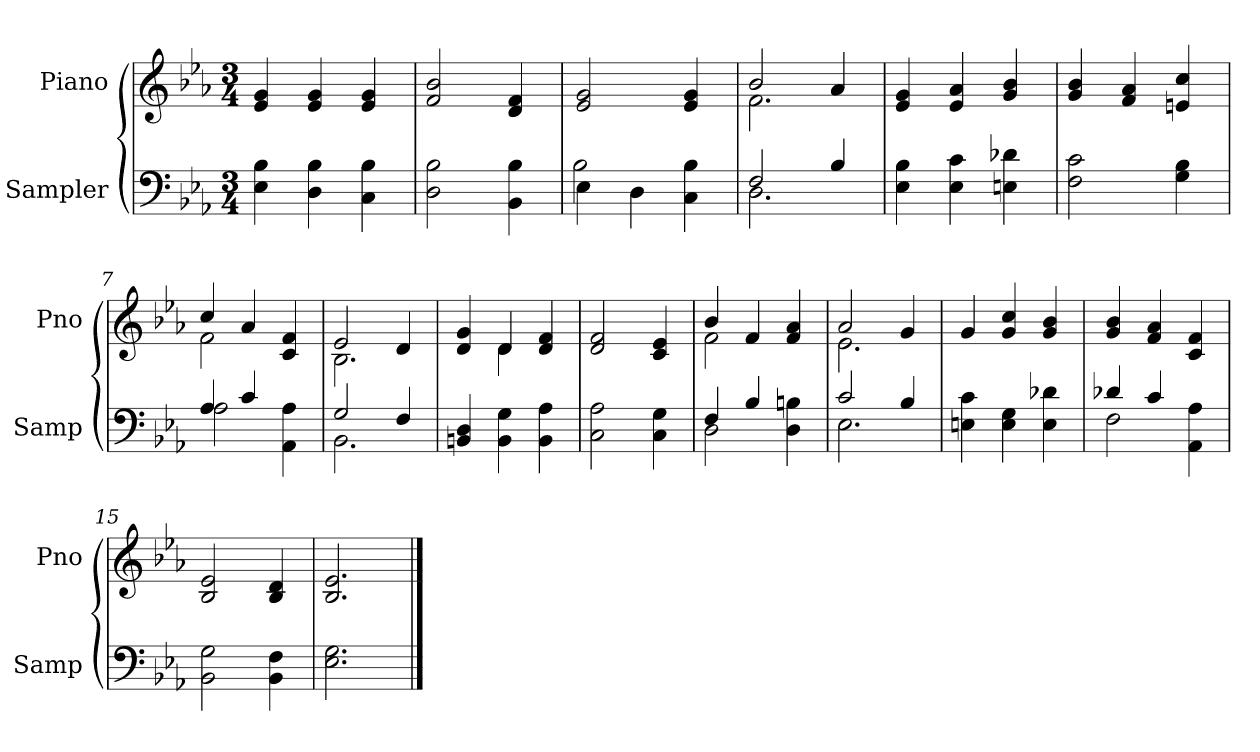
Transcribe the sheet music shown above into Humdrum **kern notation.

**kern	**kern
*part2	*part1
*staff2	*staff1
*I"Sampler	*I"Piano
*I'Samp	*I'Pno
*clefF4	*clefG2
*k[b-e-a-]	*k[b-e-a-]
*E-:	*E-:
*M3/4	*M3/4
=1	=1
4E- 4B-	4e- 4g
4D 4B-	4e- 4g
4C 4B-	4e- 4g
=2	=2
2D 2B-	2f 2b-
4BB- 4B-	4d 4f
=3	=3
*^	*
4E-\	2B-	2e- 2g
4D\	.	.
4C 4B-	4ryy	4e- 4g
=4	=4	=4
*	*	*^
2F/	2.D	2b-/	2.f
4B-/	.	4a-/	.
*v	*v	*	*
*	*v	*v
=5	=5
4E- 4B-	4e- 4g
4E- 4c	4e- 4a-
4En 4d-X	4g 4b-
=6	=6
2F 2c	4g 4b-
.	4f 4a-
4G 4B-	4en 4cc
=7	=7
*^	*^
4A-/	2A-	4cc/	2f
4c/	.	4a-/	.
4AA-\ 4A-\	4ryy	4c 4f	4ryy
=8	=8	=8	=8
2G/	2.BB-	2e-/	2.B-
4F/	.	4d/	.
*v	*v	*	*
=9	=9	=9
4BBn 4D	4d 4g	4ryy
4BB 4G	4d/	4d
4BB 4A-	4d 4f	4ryy
*	*v	*v
=10	=10
2C 2A-	2d 2f
4C 4G	4c 4e-
=11	=11
*^	*^
4F/	2D	4b-/	2f
4B-/	.	4f/	.
4D 4Bn	4ryy	4f 4a-	4ryy
=12	=12	=12	=12
2c/	2.E-	2a-/	2.e-
4B-/	.	4g/	.
*v	*v	*	*
*	*v	*v
=13	=13
4En 4c	4g
4E 4G	4g 4cc
4E 4d-X	4g 4b-
=14	=14
*^	*
4d-X/	2F	4g 4b-
4c/	.	4f 4a-
4AA- 4A-	4ryy	4c 4f
*v	*v	*
=15	=15
2BB- 2G	2B- 2e-
4BB- 4F	4B- 4d
=16	=16
2.E- 2.G	2.B- 2.e-
==	==
*-	*-
